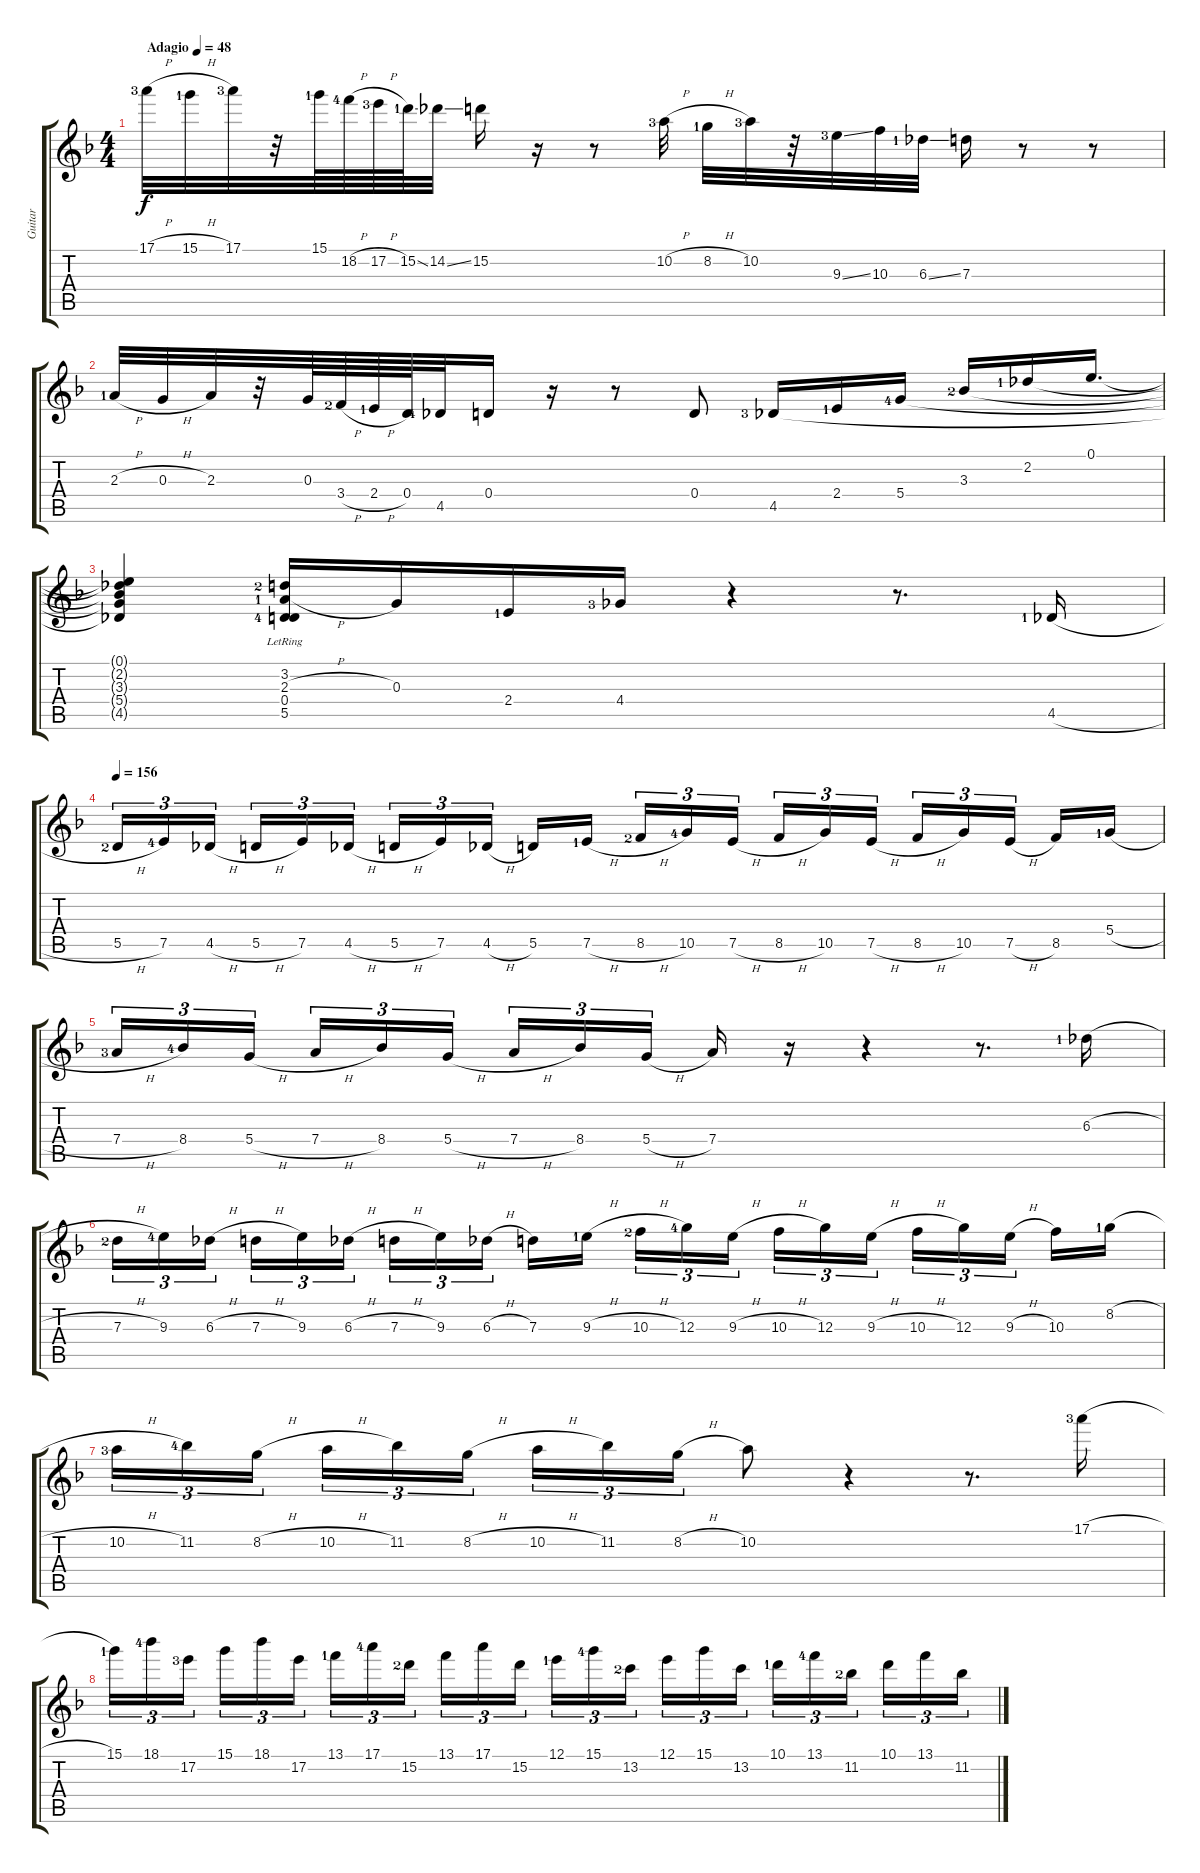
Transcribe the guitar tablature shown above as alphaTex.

\track ("Guitar" "Guitar") {instrument electricguitarclean}
\staff {score tabs}
\tuning (E4 B3 G3 D3 A2 E2) {hide}
\ts (4 4)
\tempo (48 "Adagio")
\clef g2
\ks f
17.1{h lf 4}.32{dy f instrument electricguitarclean} 15.1{h lf 2}.32 17.1{lf 4}.32 r.32 15.1{lf 2}.64 18.2{h lf 5}.64 17.2{h lf 4}.64 15.2{ss lf 2}.64 14.2{ss}.32{beam split} 15.2.16 r.16 r.8 10.2{h lf 4}.32 8.2{h lf 2}.32 10.2{lf 4}.32 r.32 9.3{ss lf 4}.32 10.3.32 6.3{ss lf 2}.32{beam split} 7.3.16 r.8 r.8 |
2.3{h lf 2}.32 0.3{h}.32 2.3.32 r.32 0.3.64 3.4{h lf 3}.64 2.4{h lf 2}.64 0.4.64 4.5{lf 5}.32 0.4.16 r.16 r.8 0.4.8 4.5{lf 4}.16 2.4{lf 2}.16 5.4{lf 5}.16 3.3{lf 3}.16{beam Up} 2.2{lf 2}.16{beam Up} 0.1.16{d beam Up} |
(0.1{t} 2.2{t} 3.3{t} 5.4{t} 4.5{t}).4 (3.2{lf 3} 2.3{h lf 2} 0.4 5.5{lr lf 5}).16 0.3.16 2.4{lf 2}.16 4.4{lf 4}.16 r.4 r.8{d} 4.5{h lf 2}.16 |
\tempo 156
5.5{h lf 3}.16{tu (3 2)} 7.5{lf 5}.16{tu (3 2)} 4.5{h}.16{tu (3 2) beam splitsecondary} 5.5{h}.16{tu (3 2)} 7.5.16{tu (3 2)} 4.5{h}.16{tu (3 2)} 5.5{h}.16{tu (3 2)} 7.5.16{tu (3 2)} 4.5{h}.16{tu (3 2) beam splitsecondary} 5.5.16 7.5{h lf 2}.16 8.5{h lf 3}.16{tu (3 2)} 10.5{lf 5}.16{tu (3 2)} 7.5{h}.16{tu (3 2) beam splitsecondary} 8.5{h}.16{tu (3 2)} 10.5.16{tu (3 2)} 7.5{h}.16{tu (3 2)} 8.5{h}.16{tu (3 2)} 10.5.16{tu (3 2)} 7.5{h}.16{tu (3 2) beam splitsecondary} 8.5.16 5.4{h lf 2}.16 |
7.4{h lf 4}.16{tu (3 2)} 8.4{lf 5}.16{tu (3 2)} 5.4{h}.16{tu (3 2) beam splitsecondary} 7.4{h}.16{tu (3 2)} 8.4.16{tu (3 2)} 5.4{h}.16{tu (3 2)} 7.4{h}.16{tu (3 2)} 8.4.16{tu (3 2)} 5.4{h}.16{tu (3 2) beam splitsecondary} 7.4.16 r.16 r.4 r.8{d} 6.3{h lf 2}.16 |
7.3{h lf 3}.16{tu (3 2)} 9.3{lf 5}.16{tu (3 2)} 6.3{h}.16{tu (3 2) beam splitsecondary} 7.3{h}.16{tu (3 2)} 9.3.16{tu (3 2)} 6.3{h}.16{tu (3 2)} 7.3{h}.16{tu (3 2)} 9.3.16{tu (3 2)} 6.3{h}.16{tu (3 2) beam splitsecondary} 7.3.16 9.3{h lf 2}.16 10.3{h lf 3}.16{tu (3 2)} 12.3{lf 5}.16{tu (3 2)} 9.3{h}.16{tu (3 2) beam splitsecondary} 10.3{h}.16{tu (3 2)} 12.3.16{tu (3 2)} 9.3{h}.16{tu (3 2)} 10.3{h}.16{tu (3 2)} 12.3.16{tu (3 2)} 9.3{h}.16{tu (3 2) beam splitsecondary} 10.3.16 8.2{h lf 2}.16 |
10.2{h lf 4}.16{tu (3 2)} 11.2{lf 5}.16{tu (3 2)} 8.2{h}.16{tu (3 2) beam splitsecondary} 10.2{h}.16{tu (3 2)} 11.2.16{tu (3 2)} 8.2{h}.16{tu (3 2)} 10.2{h}.16{tu (3 2)} 11.2.16{tu (3 2)} 8.2{h}.16{tu (3 2)} 10.2.8 r.4 r.8{d} 17.1{h lf 4}.16 |
15.1{lf 2}.16{tu (3 2)} 18.1{lf 5}.16{tu (3 2)} 17.2{lf 4}.16{tu (3 2) beam splitsecondary} 15.1.16{tu (3 2)} 18.1.16{tu (3 2)} 17.2.16{tu (3 2)} 13.1{lf 2}.16{tu (3 2)} 17.1{lf 5}.16{tu (3 2)} 15.2{lf 3}.16{tu (3 2) beam splitsecondary} 13.1.16{tu (3 2)} 17.1.16{tu (3 2)} 15.2.16{tu (3 2)} 12.1{lf 2}.16{tu (3 2)} 15.1{lf 5}.16{tu (3 2)} 13.2{lf 3}.16{tu (3 2) beam splitsecondary} 12.1.16{tu (3 2)} 15.1.16{tu (3 2)} 13.2.16{tu (3 2)} 10.1{lf 2}.16{tu (3 2)} 13.1{lf 5}.16{tu (3 2)} 11.2{lf 3}.16{tu (3 2) beam splitsecondary} 10.1.16{tu (3 2)} 13.1.16{tu (3 2)} 11.2.16{tu (3 2)}
